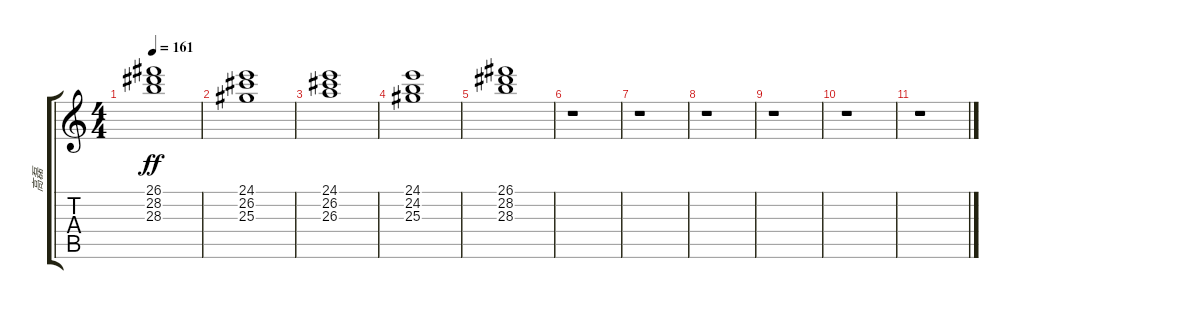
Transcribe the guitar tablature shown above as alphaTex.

\track ("高磊" "高磊") {instrument fx5brightness}
\staff {score tabs}
\tuning (E4 B3 G3 D3 A2 E2) {hide}
\ts (4 4)
\tempo 161
\clef g2
\ks c
(26.1 28.2 28.3).1{dy ff} |
(24.1 26.2 25.3).1 |
(24.1 26.2 26.3).1 |
(24.1 24.2 25.3).1 |
(26.1 28.2 28.3).1 |
r.1 |
r.1 |
r.1 |
r.1 |
r.1 |
r.1
